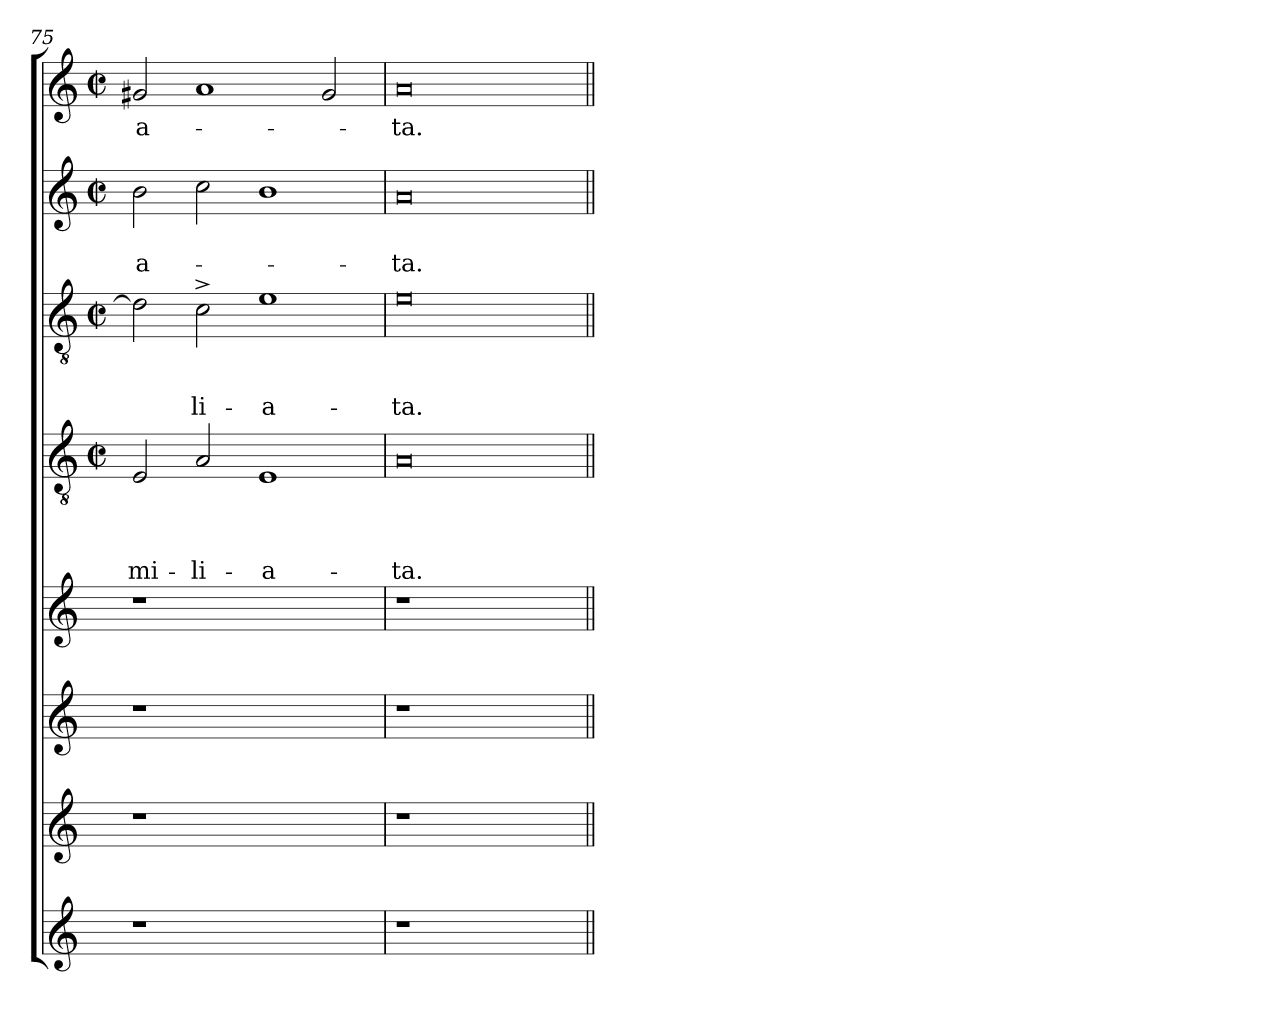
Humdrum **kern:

**kern	**kern	**kern	**kern	**kern	**text	**text	**text	**text	**kern	**text	**text	**text	**kern	**text	**text	**kern	**text
*part8	*part7	*part6	*part5	*part4	*part4	*part4	*part4	*part4	*part3	*part3	*part3	*part3	*part2	*part2	*part2	*part1	*part1
*staff8	*staff7	*staff6	*staff5	*staff4	*staff4	*staff4	*staff4	*staff4	*staff3	*staff3	*staff3	*staff3	*staff2	*staff2	*staff2	*staff1	*staff1
!!LO:LB:g=z
*clefG2	*clefG2	*clefG2	*clefG2	*clefGv2	*	*	*	*	*clefGv2	*	*	*	*clefG2	*	*	*clefG2	*
*k[]	*k[]	*k[]	*k[]	*k[]	*	*	*	*	*k[]	*	*	*	*k[]	*	*	*k[]	*
*C:	*C:	*C:	*C:	*C:	*	*	*	*	*C:	*	*	*	*C:	*	*	*C:	*
*	*	*	*	*M2/2	*	*	*	*	*M2/2	*	*	*	*M2/2	*	*	*M2/2	*
*	*	*	*	*met(c|)	*	*	*	*	*met(c|)	*	*	*	*met(c|)	*	*	*met(c|)	*
=75	=75	=75	=75	=75	=75	=75	=75	=75	=75	=75	=75	=75	=75	=75	=75	=75	=75
!	!	!	!	!	!	!	!	!LO:LY:b	!	!	!	!	!	!	!LO:LY:b	!	!LO:LY:b
1r	1r	1r	1r	2E/	.	.	.	-mi-	2d\]	.	.	.	2b\	.	-a-	2g#X/	-a-
!	!	!	!	!	!	!	!	!LO:LY:b	!	!	!	!LO:LY:b	!	!	!	!	!
.	.	.	.	2A/	.	.	.	-li-	2c^>\	.	.	-li-	2cc\	.	.	1a	.
!	!	!	!	!	!	!	!	!LO:LY:b	!	!	!	!LO:LY:b	!	!	!	!	!
1ryy	1ryy	1ryy	1ryy	1E	.	.	.	-a-	1e	.	.	-a-	1b	.	.	.	.
.	.	.	.	.	.	.	.	.	.	.	.	.	.	.	.	2g#/	.
=76	=76	=76	=76	=76	=76	=76	=76	=76	=76	=76	=76	=76	=76	=76	=76	=76	=76
!	!	!	!	!	!	!	!	!LO:LY:b:rj	!	!	!	!LO:LY:b:rj	!	!	!LO:LY:b:rj	!	!LO:LY:b:rj
1r	1r	1r	1r	0A	.	.	.	-ta.	0e	.	.	-ta.	0a	.	-ta.	0a	-ta.
1ryy	1ryy	1ryy	1ryy	.	.	.	.	.	.	.	.	.	.	.	.	.	.
=||	=||	=||	=||	=||	=||	=||	=||	=||	=||	=||	=||	=||	=||	=||	=||	=||	=||
*-	*-	*-	*-	*-	*-	*-	*-	*-	*-	*-	*-	*-	*-	*-	*-	*-	*-
